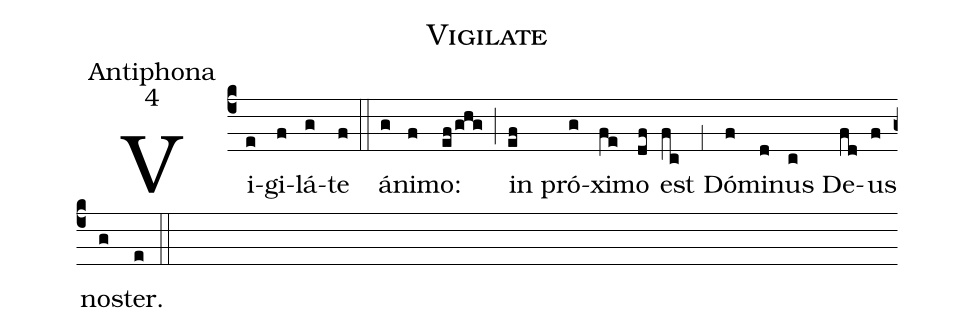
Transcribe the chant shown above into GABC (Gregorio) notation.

name:Vigilate;
office-part:Antiphona;
mode:4;
%%
(c4) Vi(e)gi(f)lá(g)te(f) (::)
á(g)ni(f)mo:(ef/ghg) (;) in(ef) pró(g)xi(fe)mo(df) est(fc) (,1) Dó(f)mi(d)nus(c) De(fd)us(f) no(g)ster.(e) (::)
